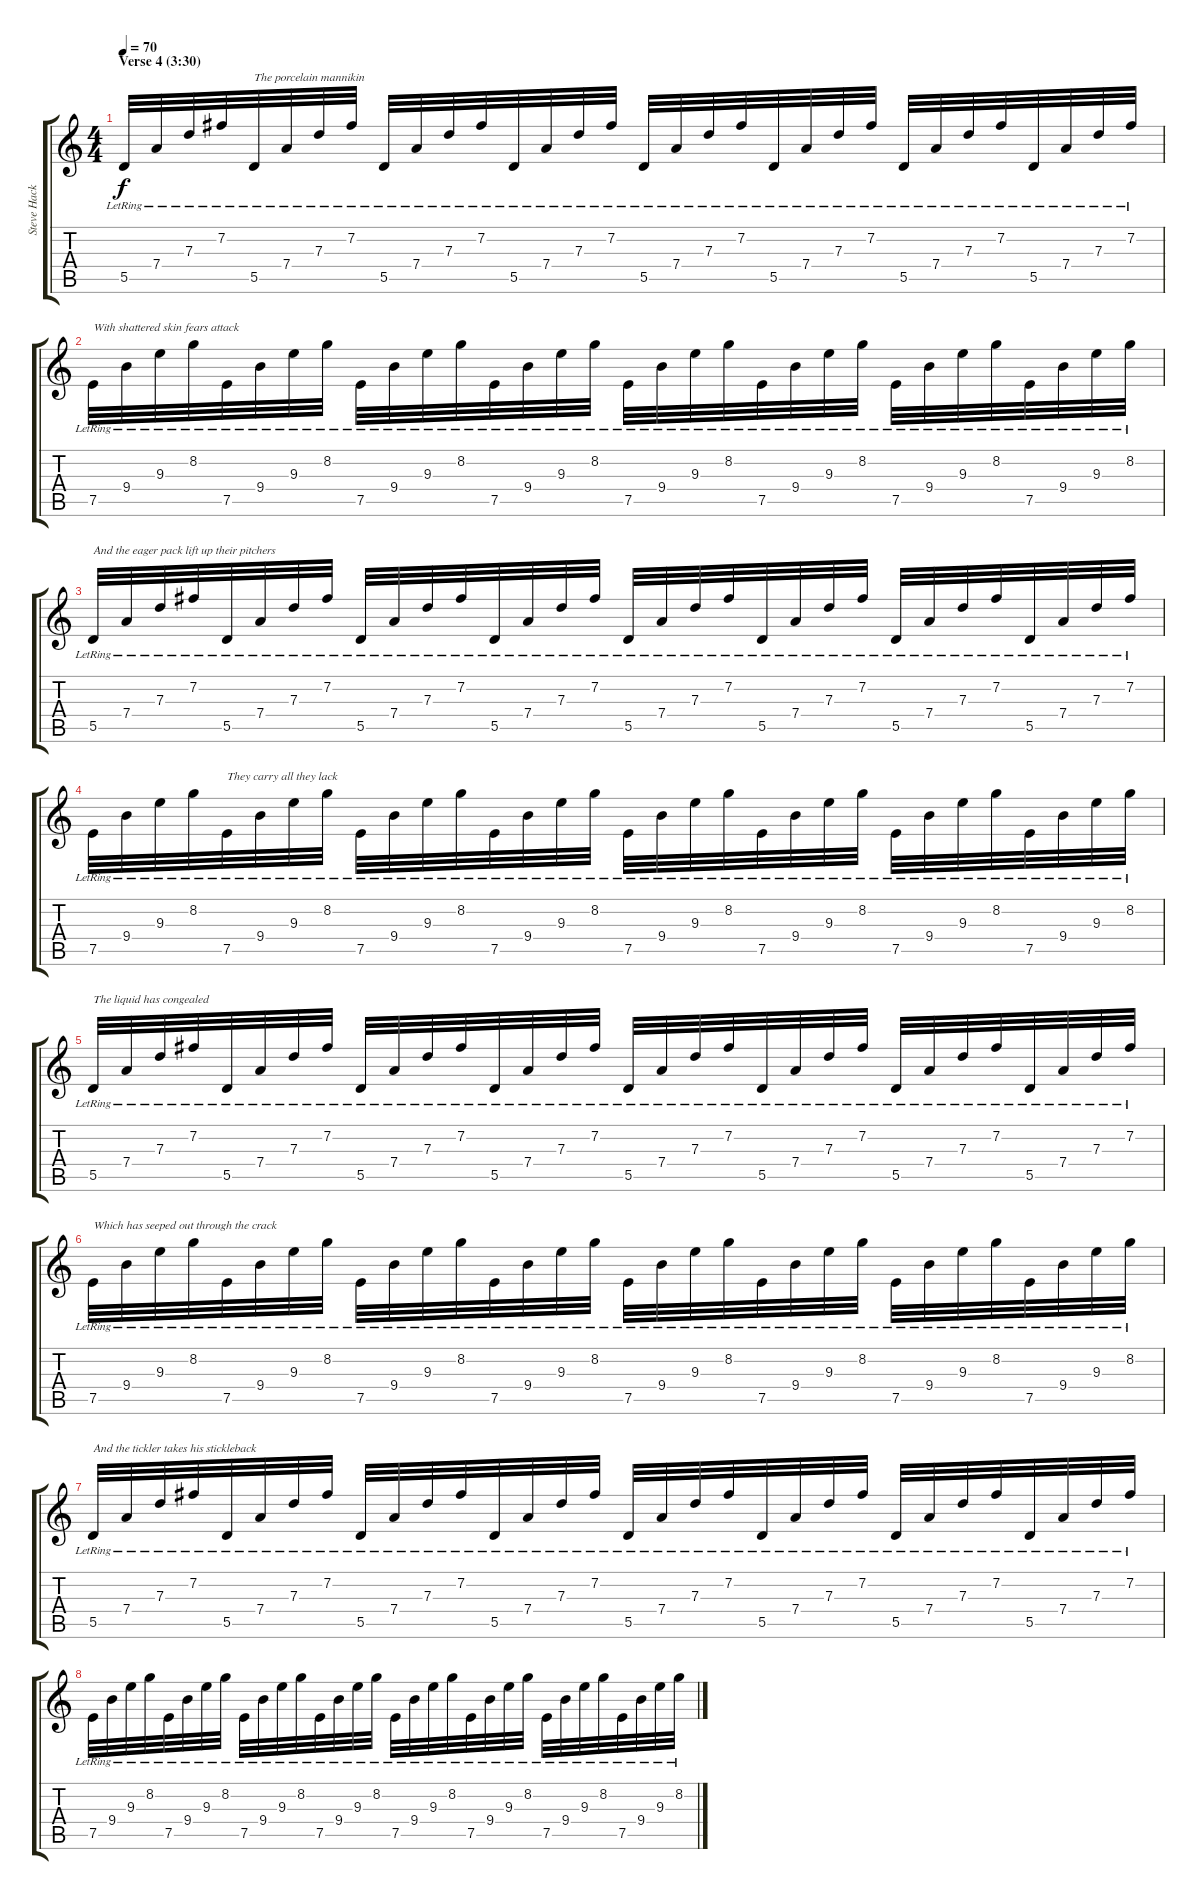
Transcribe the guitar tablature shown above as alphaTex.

\track ("Steve Hackett (rhythm guitar)" "Steve Hack") {instrument electricguitarjazz}
\staff {score tabs}
\tuning (E4 B3 G3 D3 A2 E2) {hide}
\ts (4 4)
\section ("" "Verse 4 (3:30)")
\tempo 70
\clef g2
\ks c
5.5{lr}.32{dy f} 7.4{lr}.32 7.3{lr}.32 7.2{lr}.32 5.5{lr}.32{txt "The porcelain mannikin"} 7.4{lr}.32 7.3{lr}.32 7.2{lr}.32 5.5{lr}.32 7.4{lr}.32 7.3{lr}.32 7.2{lr}.32 5.5{lr}.32 7.4{lr}.32 7.3{lr}.32 7.2{lr}.32 5.5{lr}.32 7.4{lr}.32 7.3{lr}.32 7.2{lr}.32 5.5{lr}.32 7.4{lr}.32 7.3{lr}.32 7.2{lr}.32 5.5{lr}.32 7.4{lr}.32 7.3{lr}.32 7.2{lr}.32 5.5{lr}.32 7.4{lr}.32 7.3{lr}.32 7.2{lr}.32 |
7.5{lr}.32{txt "With shattered skin fears attack"} 9.4{lr}.32 9.3{lr}.32 8.2{lr}.32 7.5{lr}.32 9.4{lr}.32 9.3{lr}.32 8.2{lr}.32 7.5{lr}.32 9.4{lr}.32 9.3{lr}.32 8.2{lr}.32 7.5{lr}.32 9.4{lr}.32 9.3{lr}.32 8.2{lr}.32 7.5{lr}.32 9.4{lr}.32 9.3{lr}.32 8.2{lr}.32 7.5{lr}.32 9.4{lr}.32 9.3{lr}.32 8.2{lr}.32 7.5{lr}.32 9.4{lr}.32 9.3{lr}.32 8.2{lr}.32 7.5{lr}.32 9.4{lr}.32 9.3{lr}.32 8.2{lr}.32 |
5.5{lr}.32{txt "And the eager pack lift up their pitchers"} 7.4{lr}.32 7.3{lr}.32 7.2{lr}.32 5.5{lr}.32 7.4{lr}.32 7.3{lr}.32 7.2{lr}.32 5.5{lr}.32 7.4{lr}.32 7.3{lr}.32 7.2{lr}.32 5.5{lr}.32 7.4{lr}.32 7.3{lr}.32 7.2{lr}.32 5.5{lr}.32 7.4{lr}.32 7.3{lr}.32 7.2{lr}.32 5.5{lr}.32 7.4{lr}.32 7.3{lr}.32 7.2{lr}.32 5.5{lr}.32 7.4{lr}.32 7.3{lr}.32 7.2{lr}.32 5.5{lr}.32 7.4{lr}.32 7.3{lr}.32 7.2{lr}.32 |
7.5{lr}.32 9.4{lr}.32 9.3{lr}.32 8.2{lr}.32 7.5{lr}.32{txt "They carry all they lack"} 9.4{lr}.32 9.3{lr}.32 8.2{lr}.32 7.5{lr}.32 9.4{lr}.32 9.3{lr}.32 8.2{lr}.32 7.5{lr}.32 9.4{lr}.32 9.3{lr}.32 8.2{lr}.32 7.5{lr}.32 9.4{lr}.32 9.3{lr}.32 8.2{lr}.32 7.5{lr}.32 9.4{lr}.32 9.3{lr}.32 8.2{lr}.32 7.5{lr}.32 9.4{lr}.32 9.3{lr}.32 8.2{lr}.32 7.5{lr}.32 9.4{lr}.32 9.3{lr}.32 8.2{lr}.32 |
5.5{lr}.32{txt "The liquid has congealed"} 7.4{lr}.32 7.3{lr}.32 7.2{lr}.32 5.5{lr}.32 7.4{lr}.32 7.3{lr}.32 7.2{lr}.32 5.5{lr}.32 7.4{lr}.32 7.3{lr}.32 7.2{lr}.32 5.5{lr}.32 7.4{lr}.32 7.3{lr}.32 7.2{lr}.32 5.5{lr}.32 7.4{lr}.32 7.3{lr}.32 7.2{lr}.32 5.5{lr}.32 7.4{lr}.32 7.3{lr}.32 7.2{lr}.32 5.5{lr}.32 7.4{lr}.32 7.3{lr}.32 7.2{lr}.32 5.5{lr}.32 7.4{lr}.32 7.3{lr}.32 7.2{lr}.32 |
7.5{lr}.32{txt "Which has seeped out through the crack"} 9.4{lr}.32 9.3{lr}.32 8.2{lr}.32 7.5{lr}.32 9.4{lr}.32 9.3{lr}.32 8.2{lr}.32 7.5{lr}.32 9.4{lr}.32 9.3{lr}.32 8.2{lr}.32 7.5{lr}.32 9.4{lr}.32 9.3{lr}.32 8.2{lr}.32 7.5{lr}.32 9.4{lr}.32 9.3{lr}.32 8.2{lr}.32 7.5{lr}.32 9.4{lr}.32 9.3{lr}.32 8.2{lr}.32 7.5{lr}.32 9.4{lr}.32 9.3{lr}.32 8.2{lr}.32 7.5{lr}.32 9.4{lr}.32 9.3{lr}.32 8.2{lr}.32 |
5.5{lr}.32{txt "And the tickler takes his stickleback"} 7.4{lr}.32 7.3{lr}.32 7.2{lr}.32 5.5{lr}.32 7.4{lr}.32 7.3{lr}.32 7.2{lr}.32 5.5{lr}.32 7.4{lr}.32 7.3{lr}.32 7.2{lr}.32 5.5{lr}.32 7.4{lr}.32 7.3{lr}.32 7.2{lr}.32 5.5{lr}.32 7.4{lr}.32 7.3{lr}.32 7.2{lr}.32 5.5{lr}.32 7.4{lr}.32 7.3{lr}.32 7.2{lr}.32 5.5{lr}.32 7.4{lr}.32 7.3{lr}.32 7.2{lr}.32 5.5{lr}.32 7.4{lr}.32 7.3{lr}.32 7.2{lr}.32 |
7.5{lr}.32 9.4{lr}.32 9.3{lr}.32 8.2{lr}.32 7.5{lr}.32 9.4{lr}.32 9.3{lr}.32 8.2{lr}.32 7.5{lr}.32 9.4{lr}.32 9.3{lr}.32 8.2{lr}.32 7.5{lr}.32 9.4{lr}.32 9.3{lr}.32 8.2{lr}.32 7.5{lr}.32 9.4{lr}.32 9.3{lr}.32 8.2{lr}.32 7.5{lr}.32 9.4{lr}.32 9.3{lr}.32 8.2{lr}.32 7.5{lr}.32 9.4{lr}.32 9.3{lr}.32 8.2{lr}.32 7.5{lr}.32 9.4{lr}.32 9.3{lr}.32 8.2{lr}.32
